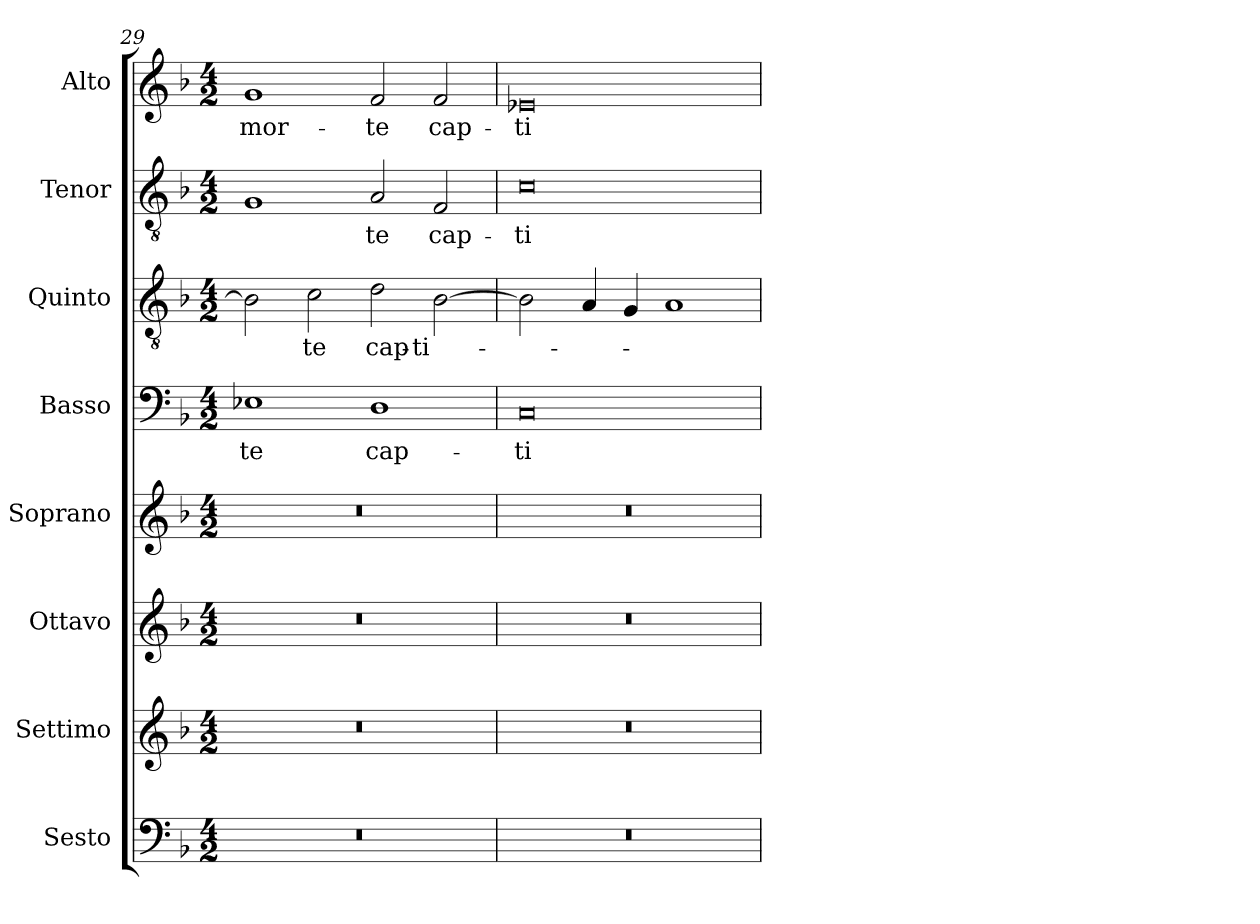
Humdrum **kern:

**kern	**kern	**kern	**kern	**kern	**text	**kern	**text	**kern	**text	**kern	**text
*part8	*part7	*part6	*part5	*part4	*part4	*part3	*part3	*part2	*part2	*part1	*part1
*staff8	*staff7	*staff6	*staff5	*staff4	*staff4	*staff3	*staff3	*staff2	*staff2	*staff1	*staff1
*I"Sesto	*I"Settimo	*I"Ottavo	*I"Soprano	*I"Basso	*	*I"Quinto	*	*I"Tenor	*	*I"Alto	*
*I'Ss.	*I'St.	*I'Ot.	*I'S.	*I'B.	*	*I'Q.	*	*I'T.	*	*I'A.	*
*clefF4	*clefG2	*clefG2	*clefG2	*clefF4	*	*clefGv2	*	*clefGv2	*	*clefG2	*
*	*	*	*	*	*	*ITrd7c12	*	*ITrd7c12	*	*	*
*k[b-]	*k[b-]	*k[b-]	*k[b-]	*k[b-]	*	*k[b-]	*	*k[b-]	*	*k[b-]	*
*F:	*F:	*F:	*F:	*F:	*	*F:	*	*F:	*	*F:	*
*M4/2	*M4/2	*M4/2	*M4/2	*M4/2	*	*M4/2	*	*M4/2	*	*M4/2	*
=29	=29	=29	=29	=29	=29	=29	=29	=29	=29	=29	=29
!LO:N:vis=1	!LO:N:vis=1	!LO:N:vis=1	!LO:N:vis=1	!	!	!	!	!	!	!	!
!	!	!	!	!	!LO:LY:b:color=#000000	!	!	!	!	!	!
!	!	!	!	!	!	!	!	!	!	!	!LO:LY:b:color=#000000
0r	0r	0r	0r	1E-Xi	-te	2BB-i\]	.	1GGi	.	1gi	mor-
!	!	!	!	!	!	!	!LO:LY:b:color=#000000	!	!	!	!
.	.	.	.	.	.	2Ci\	-te	.	.	.	.
!	!	!	!	!	!LO:LY:b:color=#000000	!	!	!	!	!	!
!	!	!	!	!	!	!	!LO:LY:b:color=#000000	!	!	!	!
!	!	!	!	!	!	!	!	!	!LO:LY:b:color=#000000	!	!
!	!	!	!	!	!	!	!	!	!	!	!LO:LY:b:color=#000000
.	.	.	.	1Di	cap-	2Di\	cap-	2AAi/	-te	2fi/	-te
!	!	!	!	!	!	!	!LO:LY:b:color=#000000	!	!	!	!
!	!	!	!	!	!	!	!	!	!LO:LY:b:color=#000000	!	!
!	!	!	!	!	!	!	!	!	!	!	!LO:LY:b:color=#000000
.	.	.	.	.	.	[2BB-i\	-ti-	2FFi/	cap-	2fi/	cap-
=30	=30	=30	=30	=30	=30	=30	=30	=30	=30	=30	=30
!LO:N:vis=1	!LO:N:vis=1	!LO:N:vis=1	!LO:N:vis=1	!	!	!	!	!	!	!	!
!	!	!	!	!	!LO:LY:b:color=#000000	!	!	!	!	!	!
!	!	!	!	!	!	!	!	!	!LO:LY:b:color=#000000	!	!
!	!	!	!	!	!	!	!	!	!	!	!LO:LY:b:color=#000000
0r	0r	0r	0r	0Ci	-ti-	2BB-i\]	.	0Ci	-ti-	0e-Xi	-ti-
.	.	.	.	.	.	4AAi/	.	.	.	.	.
.	.	.	.	.	.	4GGi/	.	.	.	.	.
.	.	.	.	.	.	1AAi	.	.	.	.	.
=	=	=	=	=	=	=	=	=	=	=	=
*-	*-	*-	*-	*-	*-	*-	*-	*-	*-	*-	*-
